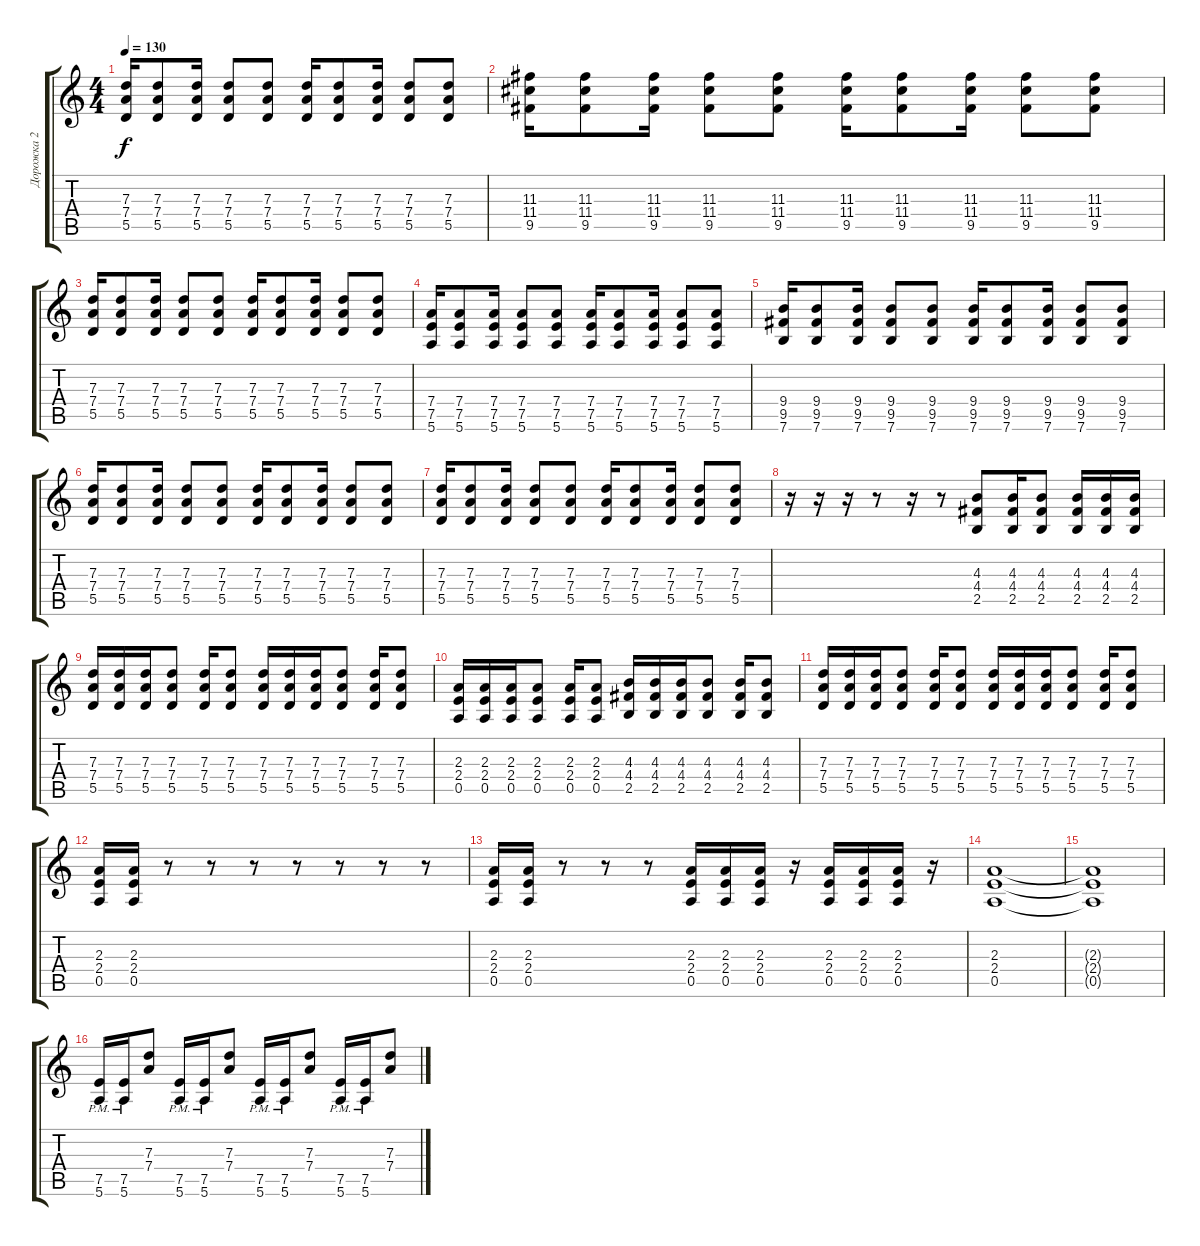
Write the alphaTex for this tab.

\track ("Дорожка 2" "Дорожка 2") {instrument overdrivenguitar}
\staff {score tabs}
\tuning (E4 B3 G3 D3 A2 E2) {hide}
\ts (4 4)
\tempo 130
\clef g2
\ks c
(7.3 7.4 5.5).16{dy f} (7.3 7.4 5.5).8 (7.3 7.4 5.5).16 (7.3 7.4 5.5).8 (7.3 7.4 5.5).8 (7.3 7.4 5.5).16 (7.3 7.4 5.5).8 (7.3 7.4 5.5).16 (7.3 7.4 5.5).8 (7.3 7.4 5.5).8 |
(11.3 11.4 9.5).16 (11.3 11.4 9.5).8 (11.3 11.4 9.5).16 (11.3 11.4 9.5).8 (11.3 11.4 9.5).8 (11.3 11.4 9.5).16 (11.3 11.4 9.5).8 (11.3 11.4 9.5).16 (11.3 11.4 9.5).8 (11.3 11.4 9.5).8 |
(7.3 7.4 5.5).16 (7.3 7.4 5.5).8 (7.3 7.4 5.5).16 (7.3 7.4 5.5).8 (7.3 7.4 5.5).8 (7.3 7.4 5.5).16 (7.3 7.4 5.5).8 (7.3 7.4 5.5).16 (7.3 7.4 5.5).8 (7.3 7.4 5.5).8 |
(7.4 7.5 5.6).16 (7.4 7.5 5.6).8 (7.4 7.5 5.6).16 (7.4 7.5 5.6).8 (7.4 7.5 5.6).8 (7.4 7.5 5.6).16 (7.4 7.5 5.6).8 (7.4 7.5 5.6).16 (7.4 7.5 5.6).8 (7.4 7.5 5.6).8 |
(9.4 9.5 7.6).16 (9.4 9.5 7.6).8 (9.4 9.5 7.6).16 (9.4 9.5 7.6).8 (9.4 9.5 7.6).8 (9.4 9.5 7.6).16 (9.4 9.5 7.6).8 (9.4 9.5 7.6).16 (9.4 9.5 7.6).8 (9.4 9.5 7.6).8 |
(7.3 7.4 5.5).16 (7.3 7.4 5.5).8 (7.3 7.4 5.5).16 (7.3 7.4 5.5).8 (7.3 7.4 5.5).8 (7.3 7.4 5.5).16 (7.3 7.4 5.5).8 (7.3 7.4 5.5).16 (7.3 7.4 5.5).8 (7.3 7.4 5.5).8 |
(7.3 7.4 5.5).16 (7.3 7.4 5.5).8 (7.3 7.4 5.5).16 (7.3 7.4 5.5).8 (7.3 7.4 5.5).8 (7.3 7.4 5.5).16 (7.3 7.4 5.5).8 (7.3 7.4 5.5).16 (7.3 7.4 5.5).8 (7.3 7.4 5.5).8 |
r.16 r.16 r.16 r.8 r.16 r.8 (4.3 4.4 2.5).8 (4.3 4.4 2.5).16 (4.3 4.4 2.5).8 (4.3 4.4 2.5).16 (4.3 4.4 2.5).16 (4.3 4.4 2.5).16 |
(7.3 7.4 5.5).16 (7.3 7.4 5.5).16 (7.3 7.4 5.5).16 (7.3 7.4 5.5).8 (7.3 7.4 5.5).16 (7.3 7.4 5.5).8 (7.3 7.4 5.5).16 (7.3 7.4 5.5).16 (7.3 7.4 5.5).16 (7.3 7.4 5.5).8 (7.3 7.4 5.5).16 (7.3 7.4 5.5).8 |
(2.3 2.4 0.5).16 (2.3 2.4 0.5).16 (2.3 2.4 0.5).16 (2.3 2.4 0.5).8 (2.3 2.4 0.5).16 (2.3 2.4 0.5).8 (4.3 4.4 2.5).16 (4.3 4.4 2.5).16 (4.3 4.4 2.5).16 (4.3 4.4 2.5).8 (4.3 4.4 2.5).16 (4.3 4.4 2.5).8 |
(7.3 7.4 5.5).16 (7.3 7.4 5.5).16 (7.3 7.4 5.5).16 (7.3 7.4 5.5).8 (7.3 7.4 5.5).16 (7.3 7.4 5.5).8 (7.3 7.4 5.5).16 (7.3 7.4 5.5).16 (7.3 7.4 5.5).16 (7.3 7.4 5.5).8 (7.3 7.4 5.5).16 (7.3 7.4 5.5).8 |
(2.3 2.4 0.5).16 (2.3 2.4 0.5).16 r.8 r.8 r.8 r.8 r.8 r.8 r.8 |
(2.3 2.4 0.5).16 (2.3 2.4 0.5).16 r.8 r.8 r.8 (2.3 2.4 0.5).16 (2.3 2.4 0.5).16 (2.3 2.4 0.5).16 r.16 (2.3 2.4 0.5).16 (2.3 2.4 0.5).16 (2.3 2.4 0.5).16 r.16 |
(2.3 2.4 0.5).1 |
(2.3{t} 2.4{t} 0.5{t}).1 |
(7.5{pm} 5.6{pm}).16 (7.5{pm} 5.6{pm}).16 (7.3 7.4).8 (7.5{pm} 5.6{pm}).16 (7.5{pm} 5.6{pm}).16 (7.3 7.4).8 (7.5{pm} 5.6{pm}).16 (7.5{pm} 5.6{pm}).16 (7.3 7.4).8 (7.5{pm} 5.6{pm}).16 (7.5{pm} 5.6{pm}).16 (7.3 7.4).8
